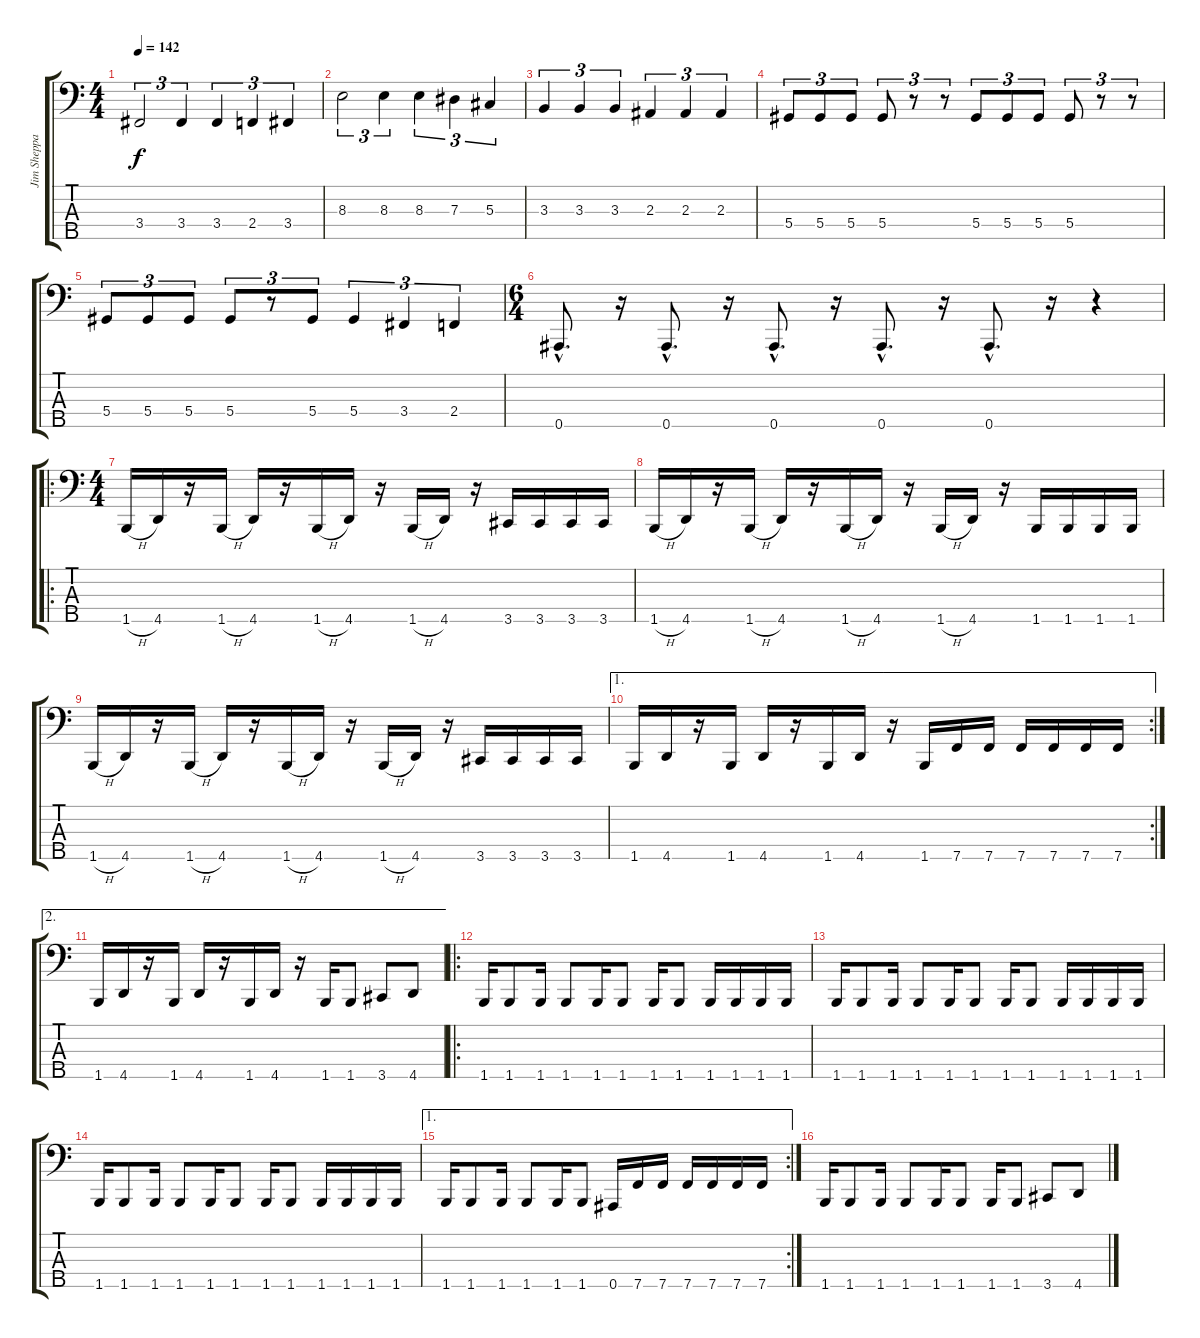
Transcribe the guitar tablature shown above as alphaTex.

\track ("Jim Sheppard" "Jim Sheppa") {instrument electricbasspick}
\staff {score tabs}
\tuning (Gb2 Db2 Ab1 Eb1 Bb0) {hide}
\ts (4 4)
\tempo 142
\clef f4
\ks c
3.4.2{tu (3 2) dy f} 3.4.4{tu (3 2)} 3.4.4{tu (3 2)} 2.4.4{tu (3 2)} 3.4.4{tu (3 2)} |
8.3.2{tu (3 2)} 8.3.4{tu (3 2)} 8.3.4{tu (3 2)} 7.3.4{tu (3 2)} 5.3.4{tu (3 2)} |
3.3.4{tu (3 2)} 3.3.4{tu (3 2)} 3.3.4{tu (3 2)} 2.3.4{tu (3 2)} 2.3.4{tu (3 2)} 2.3.4{tu (3 2)} |
5.4.8{tu (3 2)} 5.4.8{tu (3 2)} 5.4.8{tu (3 2)} 5.4.8{tu (3 2)} r.8{tu (3 2)} r.8{tu (3 2)} 5.4.8{tu (3 2)} 5.4.8{tu (3 2)} 5.4.8{tu (3 2)} 5.4.8{tu (3 2)} r.8{tu (3 2)} r.8{tu (3 2)} |
5.4.8{tu (3 2)} 5.4.8{tu (3 2)} 5.4.8{tu (3 2)} 5.4.8{tu (3 2)} r.8{tu (3 2)} 5.4.8{tu (3 2)} 5.4.4{tu (3 2)} 3.4.4{tu (3 2)} 2.4.4{tu (3 2)} |
\ts (6 4)
0.5{hac}.8{d} r.16 0.5{hac}.8{d} r.16 0.5{hac}.8{d} r.16 0.5{hac}.8{d} r.16 0.5{hac}.8{d} r.16 r.4 |
\ro
\ts (4 4)
1.5{h}.16 4.5.16 r.16 1.5{h}.16 4.5.16 r.16 1.5{h}.16 4.5.16 r.16 1.5{h}.16 4.5.16 r.16 3.5.16 3.5.16 3.5.16 3.5.16 |
1.5{h}.16 4.5.16 r.16 1.5{h}.16 4.5.16 r.16 1.5{h}.16 4.5.16 r.16 1.5{h}.16 4.5.16 r.16 1.5.16 1.5.16 1.5.16 1.5.16 |
1.5{h}.16 4.5.16 r.16 1.5{h}.16 4.5.16 r.16 1.5{h}.16 4.5.16 r.16 1.5{h}.16 4.5.16 r.16 3.5.16 3.5.16 3.5.16 3.5.16 |
\ae 1
\rc 2
1.5.16 4.5.16 r.16 1.5.16 4.5.16 r.16 1.5.16 4.5.16 r.16 1.5.16 7.5.16 7.5.16 7.5.16 7.5.16 7.5.16 7.5.16 |
\ae 2
1.5.16 4.5.16 r.16 1.5.16 4.5.16 r.16 1.5.16 4.5.16 r.16 1.5.16 1.5.8 3.5.8 4.5.8 |
\ro
1.5.16 1.5.8 1.5.16 1.5.8 1.5.16 1.5.8 1.5.16 1.5.8 1.5.16 1.5.16 1.5.16 1.5.16 |
1.5.16 1.5.8 1.5.16 1.5.8 1.5.16 1.5.8 1.5.16 1.5.8 1.5.16 1.5.16 1.5.16 1.5.16 |
1.5.16 1.5.8 1.5.16 1.5.8 1.5.16 1.5.8 1.5.16 1.5.8 1.5.16 1.5.16 1.5.16 1.5.16 |
\ae 1
\rc 2
1.5.16 1.5.8 1.5.16 1.5.8 1.5.16 1.5.8 0.5.16 7.5.16 7.5.16 7.5.16 7.5.16 7.5.16 7.5.16 |
1.5.16 1.5.8 1.5.16 1.5.8 1.5.16 1.5.8 1.5.16 1.5.8 3.5.8 4.5.8
